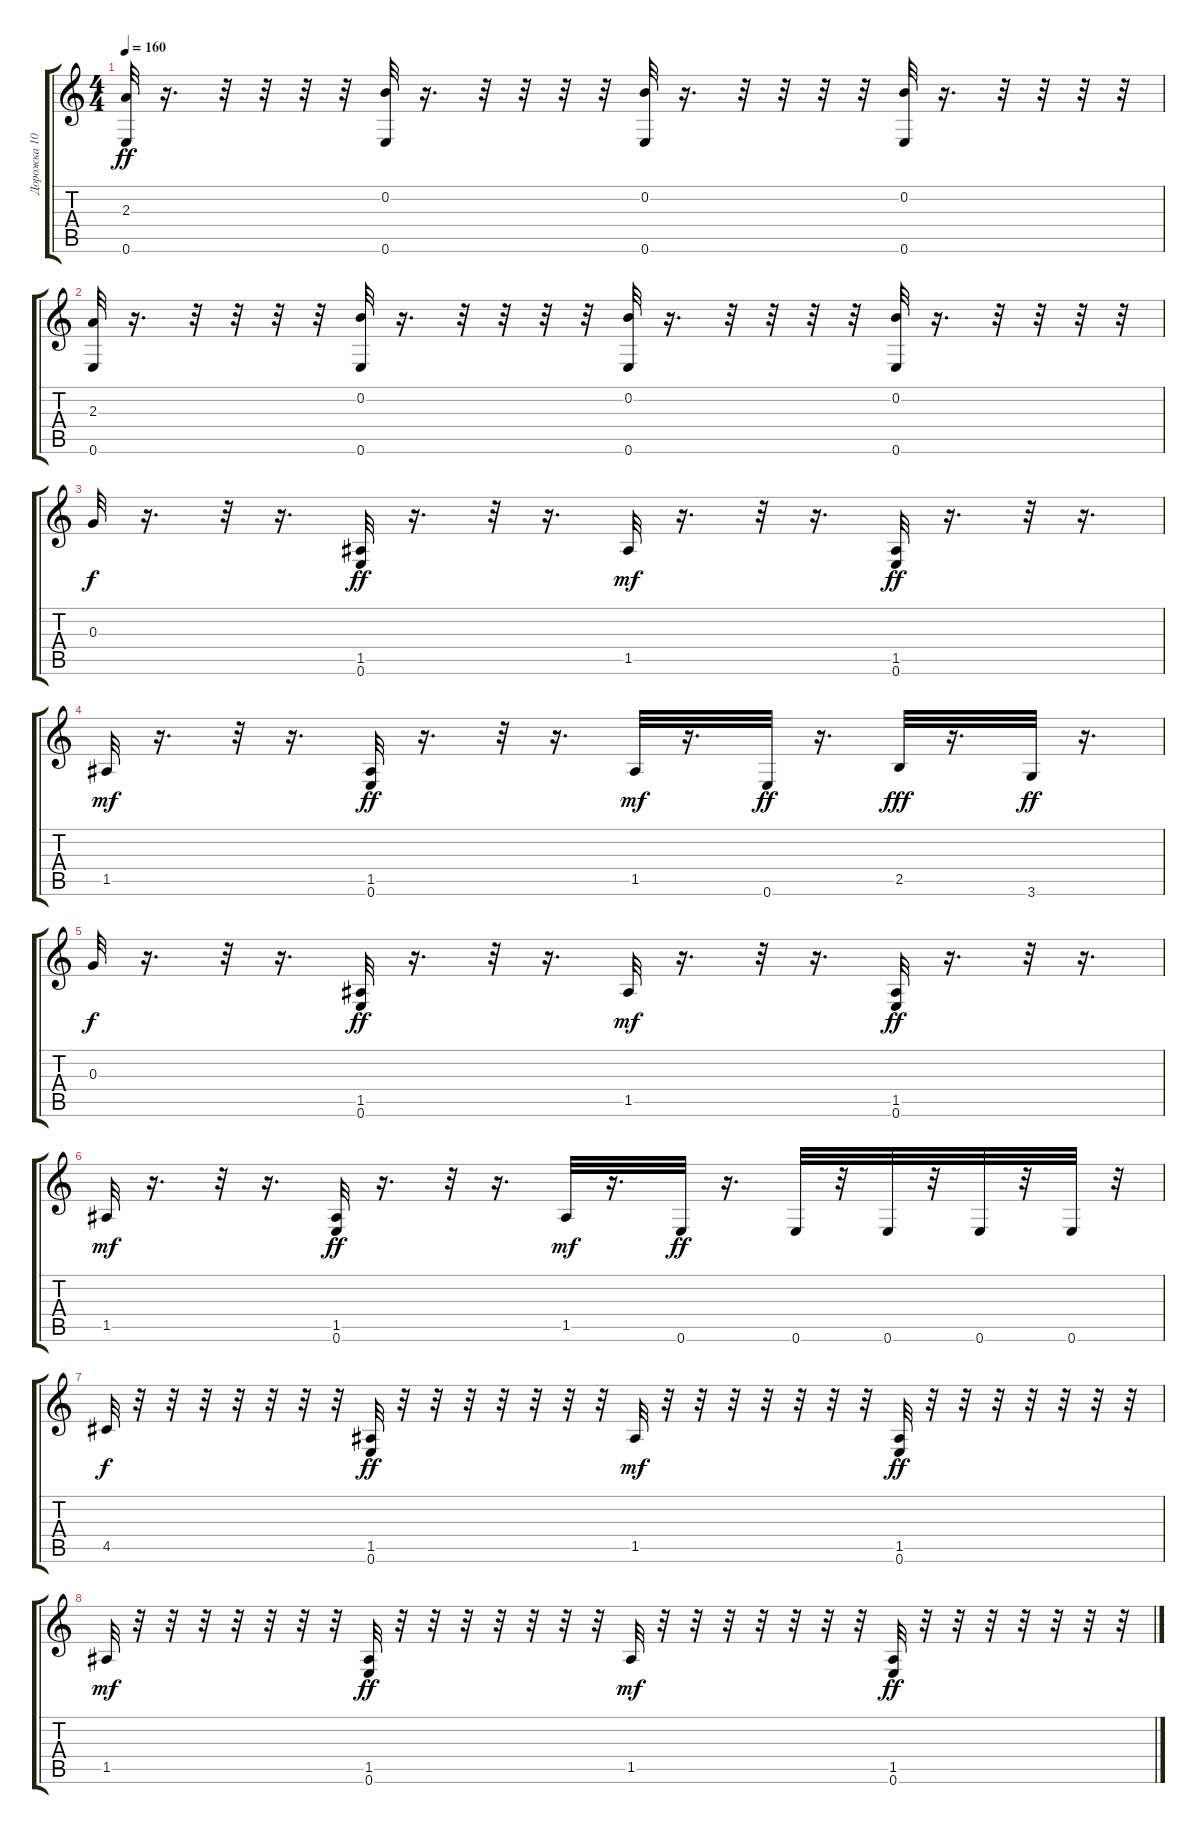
\track ("Дорожка 10" "Дорожка 10") {instrument acousticguitarnylon}
\staff {score tabs}
\tuning (E4 B3 G3 D3 A2 E2) {hide}
\ts (4 4)
\tempo 160
\clef g2
\ks c
(2.3 0.6).32{dy ff} r.16{d} r.32 r.32 r.32 r.32 (0.2 0.6).32 r.16{d} r.32 r.32 r.32 r.32 (0.2 0.6).32 r.16{d} r.32 r.32 r.32 r.32 (0.2 0.6).32 r.16{d} r.32 r.32 r.32 r.32 |
(2.3 0.6).32 r.16{d} r.32 r.32 r.32 r.32 (0.2 0.6).32 r.16{d} r.32 r.32 r.32 r.32 (0.2 0.6).32 r.16{d} r.32 r.32 r.32 r.32 (0.2 0.6).32 r.16{d} r.32 r.32 r.32 r.32 |
0.3.32{dy f} r.16{d} r.32 r.16{d} (1.5 0.6).32{dy ff} r.16{d} r.32 r.16{d} 1.5.32{dy mf} r.16{d} r.32 r.16{d} (1.5 0.6).32{dy ff} r.16{d} r.32 r.16{d} |
1.5.32{dy mf} r.16{d} r.32 r.16{d} (1.5 0.6).32{dy ff} r.16{d} r.32 r.16{d} 1.5.32{dy mf} r.16{d} 0.6.32{dy ff} r.16{d} 2.5.32{dy fff} r.16{d} 3.6.32{dy ff} r.16{d} |
0.3.32{dy f} r.16{d} r.32 r.16{d} (1.5 0.6).32{dy ff} r.16{d} r.32 r.16{d} 1.5.32{dy mf} r.16{d} r.32 r.16{d} (1.5 0.6).32{dy ff} r.16{d} r.32 r.16{d} |
1.5.32{dy mf} r.16{d} r.32 r.16{d} (1.5 0.6).32{dy ff} r.16{d} r.32 r.16{d} 1.5.32{dy mf} r.16{d} 0.6.32{dy ff} r.16{d} 0.6.32 r.32 0.6.32 r.32 0.6.32 r.32 0.6.32 r.32 |
4.5.32{dy f} r.32 r.32 r.32 r.32 r.32 r.32 r.32 (1.5 0.6).32{dy ff} r.32 r.32 r.32 r.32 r.32 r.32 r.32 1.5.32{dy mf} r.32 r.32 r.32 r.32 r.32 r.32 r.32 (1.5 0.6).32{dy ff} r.32 r.32 r.32 r.32 r.32 r.32 r.32 |
1.5.32{dy mf} r.32 r.32 r.32 r.32 r.32 r.32 r.32 (1.5 0.6).32{dy ff} r.32 r.32 r.32 r.32 r.32 r.32 r.32 1.5.32{dy mf} r.32 r.32 r.32 r.32 r.32 r.32 r.32 (1.5 0.6).32{dy ff} r.32 r.32 r.32 r.32 r.32 r.32 r.32
